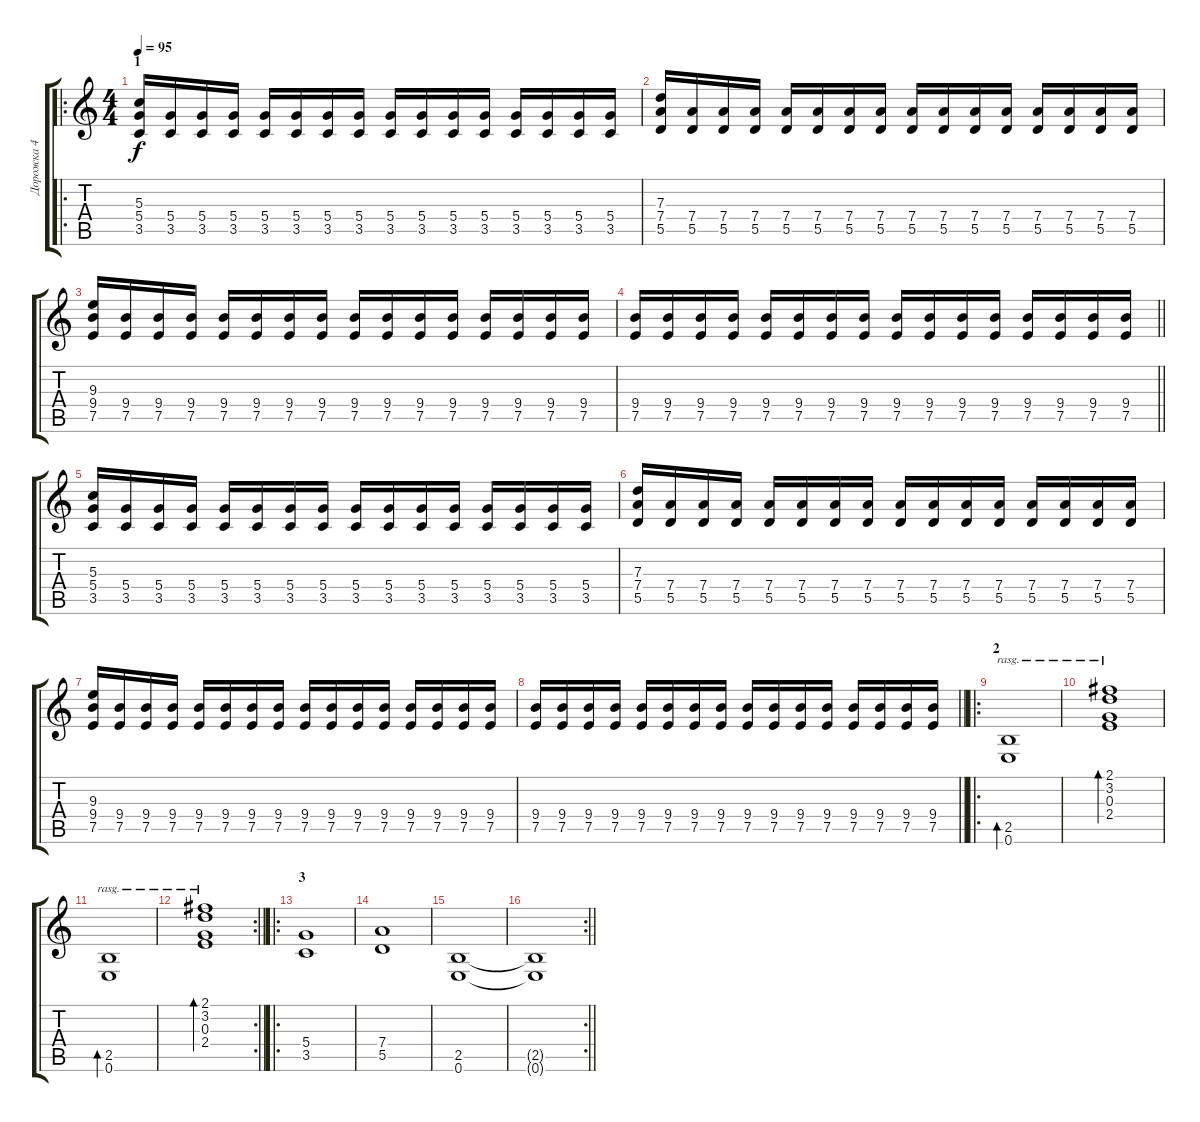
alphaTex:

\track ("Дорожка 4" "Дорожка 4") {instrument overdrivenguitar}
\staff {score tabs}
\tuning (E4 B3 G3 D3 A2 E2) {hide}
\ro
\ts (4 4)
\section ("" "1")
\tempo 95
\clef g2
\ks c
(5.3 5.4 3.5).16{dy f} (5.4 3.5).16 (5.4 3.5).16 (5.4 3.5).16 (5.4 3.5).16 (5.4 3.5).16 (5.4 3.5).16 (5.4 3.5).16 (5.4 3.5).16 (5.4 3.5).16 (5.4 3.5).16 (5.4 3.5).16 (5.4 3.5).16 (5.4 3.5).16 (5.4 3.5).16 (5.4 3.5).16 |
(7.3 7.4 5.5).16 (7.4 5.5).16 (7.4 5.5).16 (7.4 5.5).16 (7.4 5.5).16 (7.4 5.5).16 (7.4 5.5).16 (7.4 5.5).16 (7.4 5.5).16 (7.4 5.5).16 (7.4 5.5).16 (7.4 5.5).16 (7.4 5.5).16 (7.4 5.5).16 (7.4 5.5).16 (7.4 5.5).16 |
(9.3 9.4 7.5).16 (9.4 7.5).16 (9.4 7.5).16 (9.4 7.5).16 (9.4 7.5).16 (9.4 7.5).16 (9.4 7.5).16 (9.4 7.5).16 (9.4 7.5).16 (9.4 7.5).16 (9.4 7.5).16 (9.4 7.5).16 (9.4 7.5).16 (9.4 7.5).16 (9.4 7.5).16 (9.4 7.5).16 |
\barLineRight lightlight
(9.4 7.5).16 (9.4 7.5).16 (9.4 7.5).16 (9.4 7.5).16 (9.4 7.5).16 (9.4 7.5).16 (9.4 7.5).16 (9.4 7.5).16 (9.4 7.5).16 (9.4 7.5).16 (9.4 7.5).16 (9.4 7.5).16 (9.4 7.5).16 (9.4 7.5).16 (9.4 7.5).16 (9.4 7.5).16 |
(5.3 5.4 3.5).16 (5.4 3.5).16 (5.4 3.5).16 (5.4 3.5).16 (5.4 3.5).16 (5.4 3.5).16 (5.4 3.5).16 (5.4 3.5).16 (5.4 3.5).16 (5.4 3.5).16 (5.4 3.5).16 (5.4 3.5).16 (5.4 3.5).16 (5.4 3.5).16 (5.4 3.5).16 (5.4 3.5).16 |
(7.3 7.4 5.5).16 (7.4 5.5).16 (7.4 5.5).16 (7.4 5.5).16 (7.4 5.5).16 (7.4 5.5).16 (7.4 5.5).16 (7.4 5.5).16 (7.4 5.5).16 (7.4 5.5).16 (7.4 5.5).16 (7.4 5.5).16 (7.4 5.5).16 (7.4 5.5).16 (7.4 5.5).16 (7.4 5.5).16 |
(9.3 9.4 7.5).16 (9.4 7.5).16 (9.4 7.5).16 (9.4 7.5).16 (9.4 7.5).16 (9.4 7.5).16 (9.4 7.5).16 (9.4 7.5).16 (9.4 7.5).16 (9.4 7.5).16 (9.4 7.5).16 (9.4 7.5).16 (9.4 7.5).16 (9.4 7.5).16 (9.4 7.5).16 (9.4 7.5).16 |
\barLineRight lightlight
(9.4 7.5).16 (9.4 7.5).16 (9.4 7.5).16 (9.4 7.5).16 (9.4 7.5).16 (9.4 7.5).16 (9.4 7.5).16 (9.4 7.5).16 (9.4 7.5).16 (9.4 7.5).16 (9.4 7.5).16 (9.4 7.5).16 (9.4 7.5).16 (9.4 7.5).16 (9.4 7.5).16 (9.4 7.5).16 |
\ro
\section ("" "2")
(2.5 0.6).1{bd 60 rasg ii} |
(2.1 3.2 0.3 2.4).1{bd 60 rasg ii} |
(2.5 0.6).1{bd 60 rasg ii} |
\rc 2
\barLineRight lightlight
(2.1 3.2 0.3 2.4).1{bd 60 rasg ii} |
\ro
\section ("" "3")
(5.4 3.5).1 |
(7.4 5.5).1 |
(2.5 0.6).1 |
\rc 2
\barLineRight lightlight
(2.5{t} 0.6{t}).1
